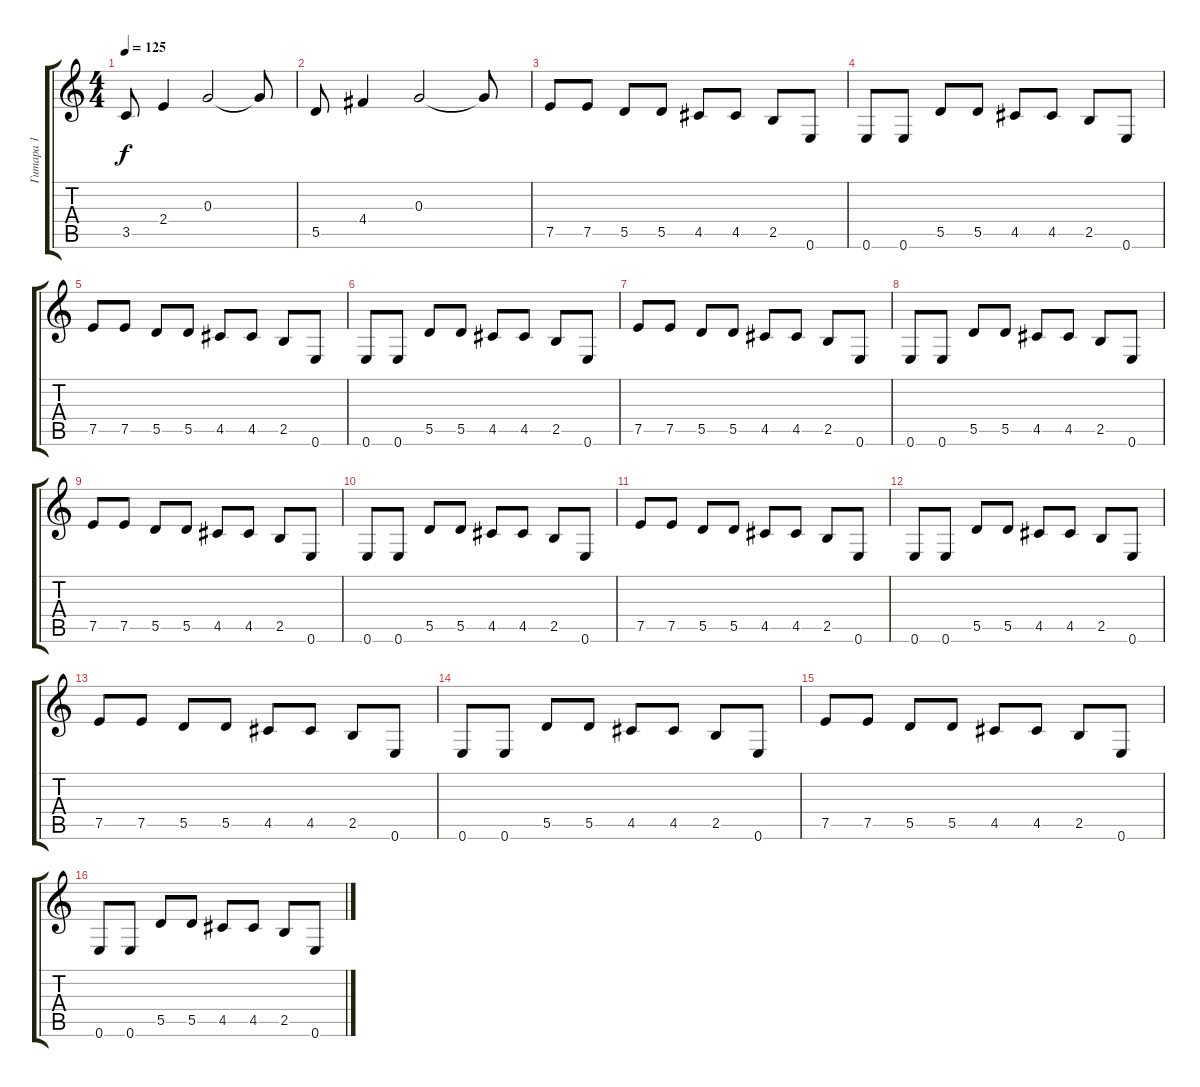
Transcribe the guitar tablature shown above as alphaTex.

\track ("Гитара 1" "Гитара 1") {instrument electricguitarclean}
\staff {score tabs}
\tuning (E4 B3 G3 D3 A2 E2) {hide}
\ts (4 4)
\tempo 125
\clef g2
\ks c
3.5.8{dy f} 2.4.4 0.3.2 0.3{t}.8 |
5.5.8 4.4.4 0.3.2 0.3{t}.8 |
7.5.8 7.5.8 5.5.8 5.5.8 4.5.8 4.5.8 2.5.8 0.6.8 |
0.6.8 0.6.8 5.5.8 5.5.8 4.5.8 4.5.8 2.5.8 0.6.8 |
7.5.8 7.5.8 5.5.8 5.5.8 4.5.8 4.5.8 2.5.8 0.6.8 |
0.6.8 0.6.8 5.5.8 5.5.8 4.5.8 4.5.8 2.5.8 0.6.8 |
7.5.8 7.5.8 5.5.8 5.5.8 4.5.8 4.5.8 2.5.8 0.6.8 |
0.6.8 0.6.8 5.5.8 5.5.8 4.5.8 4.5.8 2.5.8 0.6.8 |
7.5.8 7.5.8 5.5.8 5.5.8 4.5.8 4.5.8 2.5.8 0.6.8 |
0.6.8 0.6.8 5.5.8 5.5.8 4.5.8 4.5.8 2.5.8 0.6.8 |
7.5.8 7.5.8 5.5.8 5.5.8 4.5.8 4.5.8 2.5.8 0.6.8 |
0.6.8 0.6.8 5.5.8 5.5.8 4.5.8 4.5.8 2.5.8 0.6.8 |
7.5.8 7.5.8 5.5.8 5.5.8 4.5.8 4.5.8 2.5.8 0.6.8 |
0.6.8 0.6.8 5.5.8 5.5.8 4.5.8 4.5.8 2.5.8 0.6.8 |
7.5.8 7.5.8 5.5.8 5.5.8 4.5.8 4.5.8 2.5.8 0.6.8 |
0.6.8 0.6.8 5.5.8 5.5.8 4.5.8 4.5.8 2.5.8 0.6.8
